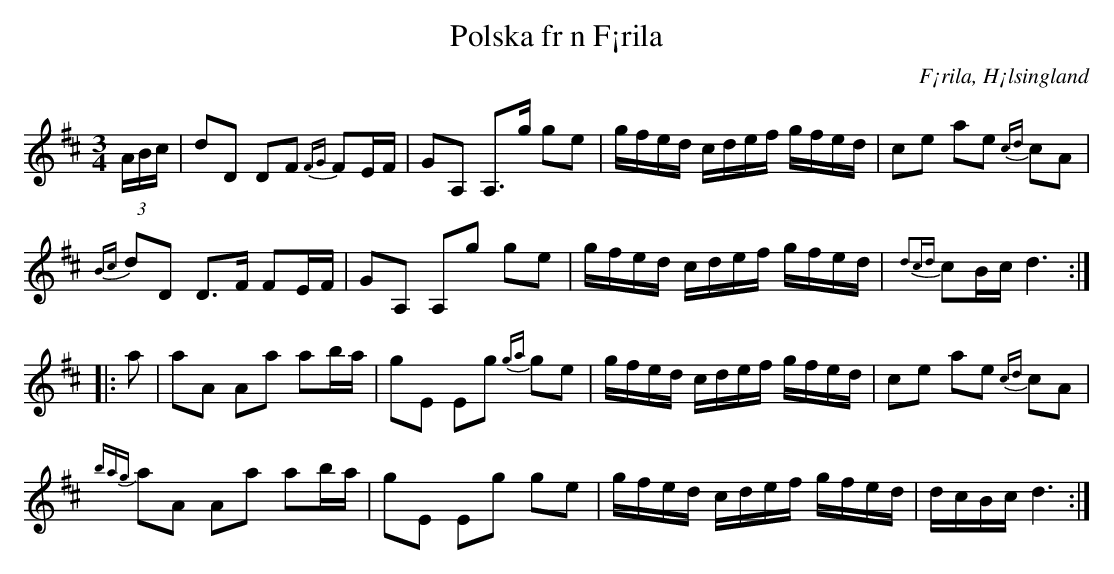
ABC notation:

X:1
T:Polska fr n F¡rila
O:F¡rila, H¡lsingland
M:3/4
L:1/16
U:t=turn
K:D
(3ABc | d2D2 D2F2 {F4/3G4/3}F2EF | G2A,2 A,2>g2 g2e2 | gfed cdef gfed | c2e2 a2e2 {cd}c2A2 |
{Bc}d2D2 D2>F2 F2EF | G2A,2 A,2g2 g2e2 | gfed cdef gfed | {d2c3/3d3/3}c2Bc d6 ::
a2 | a2A2 A2a2 a2ba | g2E2 E2g2 {g3/3a3/3}g2e2 | gfed cdef gfed | c2e2 a2e2 {cd}c2A2 |
{bag}a2A2 A2a2 a2ba | g2E2 E2g2 g2e2 | gfed cdef gfed | dcBc d6 :|
